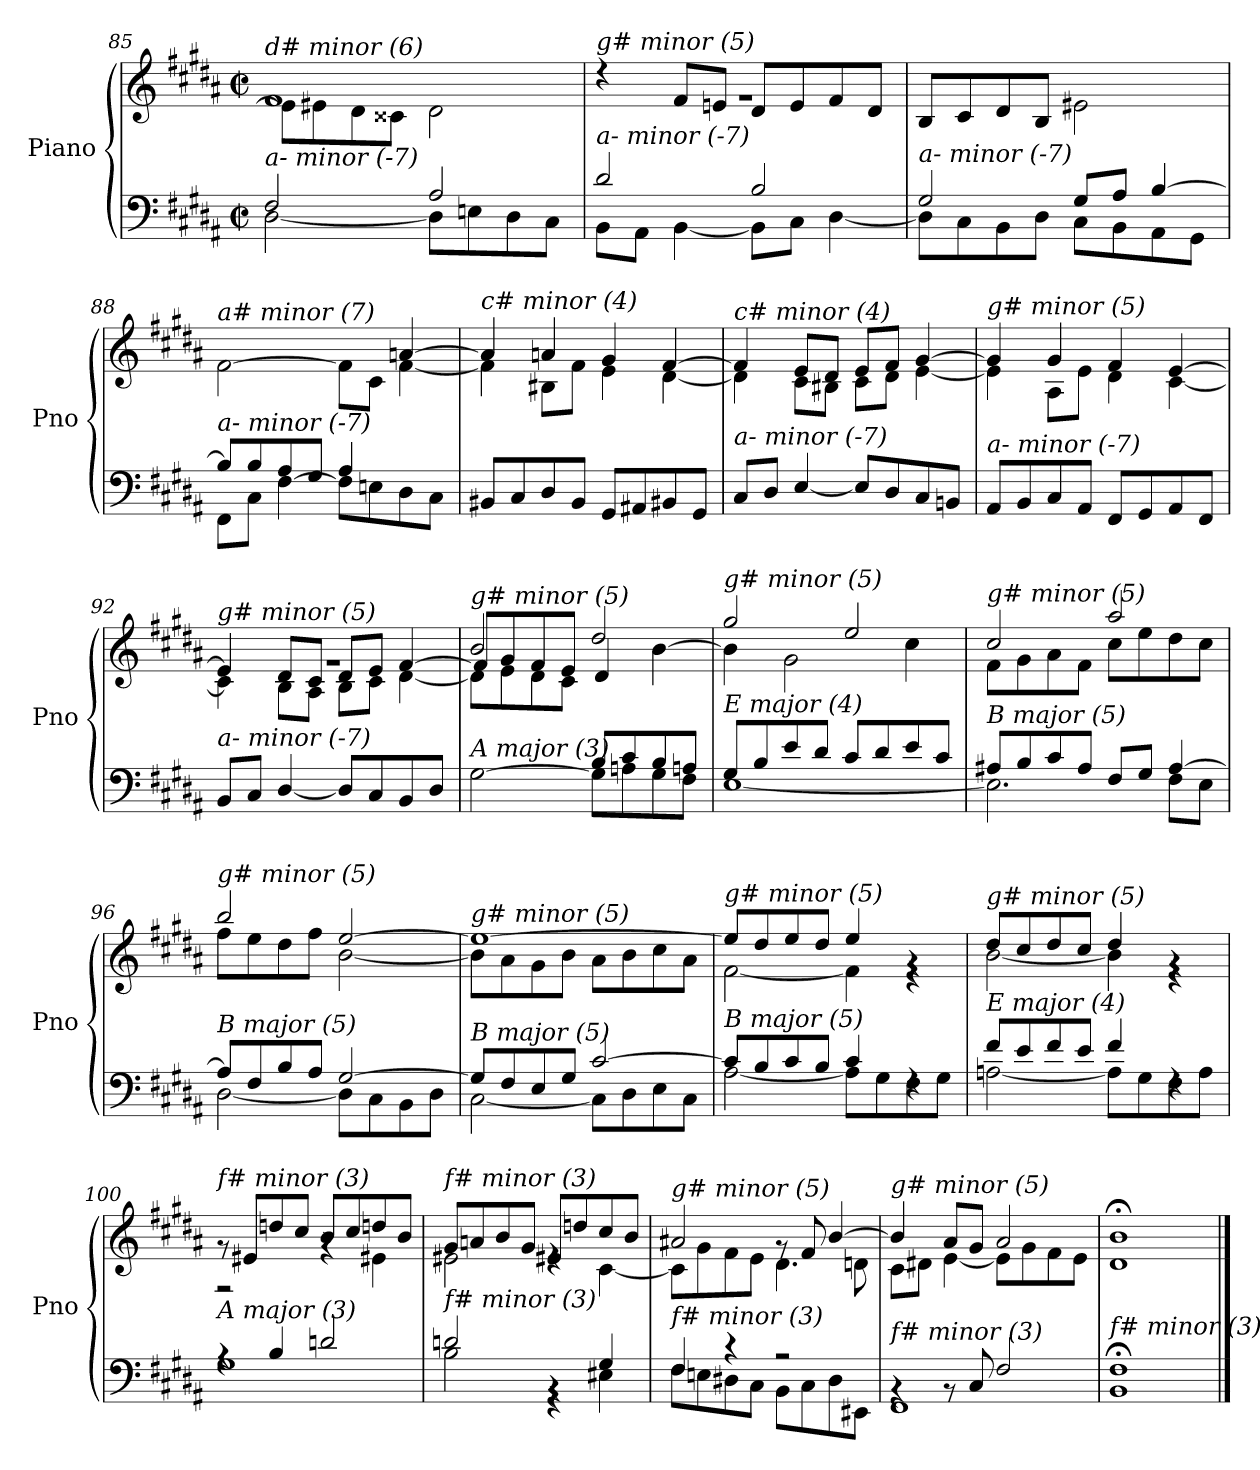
**kern	**kern
*part1	*part1
*staff2	*staff1
*I"Piano	*
*I'Pno	*
*clefF4	*clefG2
*k[f#c#g#d#a#]	*k[f#c#g#d#a#]
*M2/2	*M2/2
*met(c|)	*met(c|)
=85	=85
*^	*^
!	!	!LO:TX:i:t=d# minor (6)	!
!LO:TX:i:t=a- minor (-7)	!	!	!
2F#/	[2D#\	1f#	8e#\L]
.	.	.	8e#X\
.	.	.	8d#\
.	.	.	8c##Xi\J
2A#/	8D#\L]	.	2d#\
.	8En\	.	.
.	8D#\	.	.
.	8C#\J	.	.
=86	=86	=86	=86
!	!	!LO:TX:i:t=g# minor (5)	!
!LO:TX:i:t=a- minor (-7)	!	!	!
2d#/	8BB\L	1rg	4rdd
.	8AA#\J	.	.
.	[4BB\	.	8f#/L
.	.	.	8en/J
2B/	8BB\L]	.	8d#/L
.	8C#\J	.	8e/
.	[4D#\	.	8f#/
.	.	.	8d#/J
!!LO:LB:g=z
=87	=87	=87	=87
!	!	!LO:TX:i:t=d# minor (6)	!
!LO:TX:i:t=a- minor (-7)	!	!	!
*	*	*v	*v
2G#/	8D#\L]	8B/L
.	8C#\	8c#/
.	8BB\	8d#/
.	8D#\J	8B/J
8G#/L	8C#\L	2e#X\
8A#/J	8BB\	.
[4B/	8AA#\	.
.	8GG#\J	.
=88	=88	=88
*	*^	*^
*	*	*	*	*^
!	!	!	!LO:TX:i:t=a# minor (7)	!	!
!LO:TX:i:t=a- minor (-7)	!	!	!	!	!
2.ryy	8B/L]	8FF#\L	[2f#\	2.ryy	2.ryy
.	8B/	8C#\J	.	.	.
.	8A#/	[4F#\	.	.	.
.	8G#/J	.	.	.	.
.	8F#\L]	4A#/	8f#\L]	.	.
.	8En\	.	8c#\J	.	.
4ryy	8D#\	4ryy	[4an/	[4f#\	4ryy
.	8C#\J	.	.	.	.
*	*v	*v	*	*	*
*	*	*	*v	*v
=89	=89	=89	=89
!	!	!LO:TX:i:t=c# minor (4)	!
!LO:TX:i:t=A- major (-4)	!	!	!
*v	*v	*	*
8BB#X/L	4a/]	4f#\]
8C#/	.	.
8D#/	4an/	8B#X\L
8BB#/J	.	8f#\J
8GG#/L	4g#/	4e\
8AA#X/	.	.
8BB#X/	[4f#/	[4d#\
8GG#/J	.	.
=90	=90	=90
!	!LO:TX:i:t=c# minor (4)	!
!LO:TX:i:t=a- minor (-7)	!	!
8C#/L	4f#/]	4d#\]
8D#/J	.	.
[4E/	8e/L	8c#\L
.	8d#/J	8B#X\J
8E/L]	8e/L	8c#\L
8D#/	8f#/J	8d#\J
8C#/	[4g#/	[4e\
8BBn/J	.	.
!!LO:LB:g=z	!!
=91	=91	=91
!	!LO:TX:i:t=g# minor (5)	!
!LO:TX:i:t=a- minor (-7)	!	!
8AA#/L	4g#/]	4e\]
8BB/	.	.
8C#/	4g#/	8A#\L
8AA#/J	.	8e\J
8FF#/L	4f#/	4d#\
8GG#/	.	.
8AA#/	[4e/	[4c#\
8FF#/J	.	.
=92	=92	=92
*	*	*^
!	!LO:TX:i:t=g# minor (5)	!	!
!LO:TX:i:t=a- minor (-7)	!	!	!
8BB/L	1rg	4c#\]	4e/]
8C#/J	.	.	.
[4D#/	.	8B\L	8d#/L
.	.	8A#\J	8c#/J
8D#/L]	.	8B\L	8d#/L
8C#/	.	8c#\J	8e/J
8BB/	.	[4d#\	[4f#/
8D#/J	.	.	.
=93	=93	=93	=93
*^	*	*	*^
*	*^	*	*	*	*
!	!	!	!LO:TX:i:t=g# minor (5)	!	!	!
!LO:TX:i:t=A major (3)	!	!	!	!	!	!
2ryy	[2G#\	2ryy	2b/	8d#\L]	8f#/L]	2ryy
.	.	.	.	8e\	8g#/	.
.	.	.	.	8d#\	8f#/	.
.	.	.	.	8c#\J	8e/J	.
2ryy	8B/L	8G#\L]	2dd#/	2ryy	4d#/	2ryy
.	8c#/	8An\	.	.	.	.
.	8B/	8G#\	.	.	[4b\	.
.	8An/J	8F#\J	.	.	.	.
*	*	*	*	*v	*v	*v
=94	=94	=94	=94	=94
!	!	!	!LO:TX:i:t=g# minor (5)	!
!LO:TX:i:t=E major (4)	!	!	!	!
*	*v	*v	*	*
8G#/L	[1E	2gg#/	4b\]
8B/	.	.	.
8e/	.	.	2g#\
8d#/J	.	.	.
8c#/L	.	2ee/	.
8d#/	.	.	.
8e/	.	.	4cc#\
8c#/J	.	.	.
=95	=95	=95	=95
!	!	!LO:TX:i:t=g# minor (5)	!
!LO:TX:i:t=B major (5)	!	!	!
8A#X/L	2.E\]	2cc#/	8f#\L
8B/	.	.	8g#\
8c#/	.	.	8a#\
8A#/J	.	.	8f#\J
8F#/L	.	2aa#/	8cc#\L
8G#/J	.	.	8ee\
[4A#/	8F#\L	.	8dd#\
.	8E\J	.	8cc#\J
!!LO:LB:g=z	!!
=96	=96	=96	=96
!	!	!LO:TX:i:t=g# minor (5)	!
!LO:TX:i:t=B major (5)	!	!	!
8A#/L]	[2D#\	2bb/	8ff#\L
8F#/	.	.	8ee\
8B/	.	.	8dd#\
8A#/J	.	.	8ff#\J
[2G#/	8D#\L]	[2ee/	[2b\
.	8C#\	.	.
.	8BB\	.	.
.	8D#\J	.	.
=97	=97	=97	=97
!	!	!LO:TX:i:t=g# minor (5)	!
!LO:TX:i:t=B major (5)	!	!	!
8G#/L]	[2C#\	1ee_	8b\L]
8F#/	.	.	8a#\
8E/	.	.	8g#\
8G#/J	.	.	8b\J
[2c#/	8C#\L]	.	8a#\L
.	8D#\	.	8b\
.	8E\	.	8cc#\
.	8C#\J	.	8a#\J
=98	=98	=98	=98
!	!	!LO:TX:i:t=g# minor (5)	!
!LO:TX:i:t=B major (5)	!	!	!
8c#/L]	[2A#\	8ee/L]	[2f#\
8B/	.	8dd#/	.
8c#/	.	8ee/	.
8B/J	.	8dd#/J	.
4c#/	8A#\L]	4ee/	4f#\]
.	8G#\	.	.
4rF	8F#\	4rg	4r
.	8G#\J	.	.
=99	=99	=99	=99
!	!	!LO:TX:i:t=g# minor (5)	!
!LO:TX:i:t=E major (4)	!	!	!
8f#/L	[2An\	8dd#/L	[2b\
8e/	.	8cc#/	.
8f#/	.	8dd#/	.
8e/J	.	8cc#/J	.
4f#/	8A\L]	4dd#/	4b\]
.	8G#\	.	.
4rF	8F#\	4rg	4r
.	8A\J	.	.
!!LO:PB:g=z	!!
=100	=100	=100	=100
!	!	!LO:TX:i:t=f# minor (3)	!
!LO:TX:i:t=A major (3)	!	!	!
4rA	1G#	8rg	2r
.	.	8e#X/L	.
4B/	.	8ddn/	.
.	.	8cc#/J	.
2dn/	.	8b/L	4rg
.	.	8cc#/	.
.	.	8ddn/	4e#X\
.	.	8b/J	.
=101	=101	=101	=101
!	!	!LO:TX:i:t=f# minor (3)	!
!LO:TX:i:t=f# minor (3)	!	!	!
2dn/	2B\	8g#/L	2e#X\
.	.	8an/	.
.	.	8b/	.
.	.	8g#/J	.
4rBB	4r	8e#X/L	4re
.	.	8ddn/	.
4G#/	4E#X\	8cc#/	[4c#\
.	.	8b/J	.
=102	=102	=102	=102
!	!	!LO:TX:i:t=g# minor (5)	!
!LO:TX:i:t=f# minor (3)	!	!	!
4F#/	8F#\L	2a#X/	8c#\L]
.	8En\	.	8g#\
4r	8D#X\	.	8f#\
.	8C#\J	.	8e\J
2r	8BB\L	8rg	4.d#\
.	8C#\	8f#/	.
.	8D#\	[4b/	.
.	8EE#X\J	.	8dn\
=103	=103	=103	=103
!	!	!LO:TX:i:t=g# minor (5)	!
!LO:TX:i:t=f# minor (3)	!	!	!
4rBB	1FF#	4b/]	8c#\L
.	.	.	8d#X\J
8rBB	.	8a#/L	[4e\
8C#/	.	8g#/J	.
2F#/	.	2a#/	8e\L]
.	.	.	8g#\
.	.	.	8f#\
.	.	.	8e\J
*v	*v	*	*
=104	=104	=104
!	!LO:TX:i:t=g# minor (5)	!
!LO:TX:i:t=f# minor (3)	!	!
*	*v	*v
1BB;< 1F#;<	1d#;< 1b;<
==	==
*-	*-
